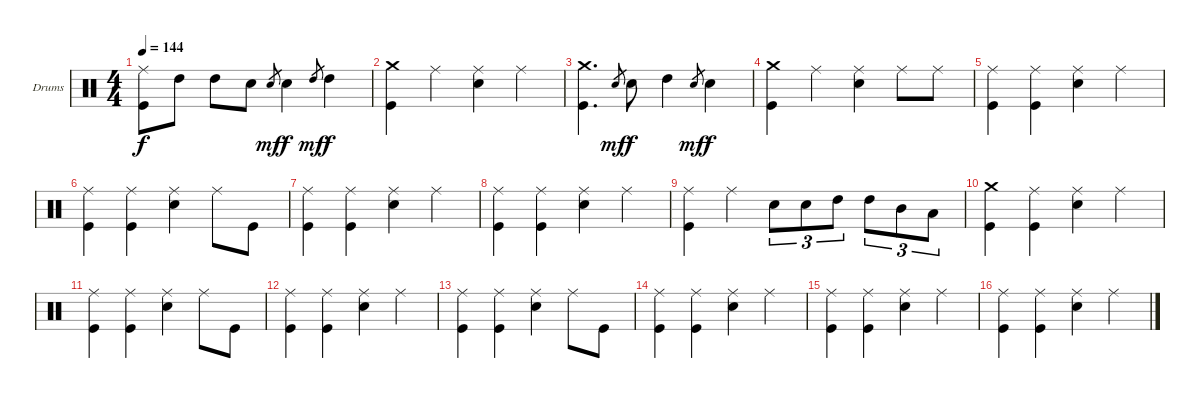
\bracketExtendMode groupsimilarinstruments
\firstSystemTrackNameOrientation horizontal
\otherSystemsTrackNameOrientation horizontal
\track ("Drumkit" "Drums") {multiBarRest instrument percussion}
\staff {score}
\articulation defaults
\ts (4 4)
\tempo 144
\clef neutral
\ks c
("Ride (middle)" "Kick (hit)").8{dy f} "High Tom (hit)".8 "High Tom (hit)".8 "Snare (hit) 2".8 "Snare (hit) 2".8{gr dy mf} "Snare (hit) 2".4{dy f} "High Tom (hit)".8{gr dy mf} "High Tom (hit)".4{dy f} |
("Crash medium (hit)" "Kick (hit)").4 "Ride (middle)".4 ("Ride (middle)" "Snare (hit) 2").4 "Ride (middle)".4 |
("Crash medium (hit)" "Kick (hit)").4{d} "Snare (hit) 2".8{gr dy mf} "Snare (hit) 2".8{dy f} "High Tom (hit)".4 "Snare (hit) 2".8{gr dy mf} "Snare (hit) 2".4{dy f} |
("Crash medium (hit)" "Kick (hit)").4 "Ride (middle)".4 ("Ride (middle)" "Snare (hit) 2").4 "Ride (middle)".8 "Ride (middle)".8 |
("Ride (middle)" "Kick (hit)").4 ("Ride (middle)" "Kick (hit)").4 ("Ride (middle)" "Snare (hit) 2").4 "Ride (middle)".4 |
("Ride (middle)" "Kick (hit)").4 ("Ride (middle)" "Kick (hit)").4 ("Ride (middle)" "Snare (hit) 2").4 "Ride (middle)".8 "Kick (hit)".8 |
("Ride (middle)" "Kick (hit)").4 ("Ride (middle)" "Kick (hit)").4 ("Ride (middle)" "Snare (hit) 2").4 "Ride (middle)".4 |
("Ride (middle)" "Kick (hit)").4 ("Ride (middle)" "Kick (hit)").4 ("Ride (middle)" "Snare (hit) 2").4 "Ride (middle)".4 |
("Ride (middle)" "Kick (hit)").4 "Ride (middle)".4 "Snare (hit) 2".8{tu (3 2)} "Snare (hit) 2".8{tu (3 2)} "High Tom (hit)".8{tu (3 2)} "High Tom (hit)".8{tu (3 2)} "Mid Tom (hit)".8{tu (3 2)} "Low Tom (hit)".8{tu (3 2)} |
("Crash medium (hit)" "Kick (hit)").4 ("Ride (middle)" "Kick (hit)").4 ("Ride (middle)" "Snare (hit) 2").4 "Ride (middle)".4 |
("Ride (middle)" "Kick (hit)").4 ("Ride (middle)" "Kick (hit)").4 ("Ride (middle)" "Snare (hit) 2").4 "Ride (middle)".8 "Kick (hit)".8 |
("Ride (middle)" "Kick (hit)").4 ("Ride (middle)" "Kick (hit)").4 ("Ride (middle)" "Snare (hit) 2").4 "Ride (middle)".4 |
("Ride (middle)" "Kick (hit)").4 ("Ride (middle)" "Kick (hit)").4 ("Ride (middle)" "Snare (hit) 2").4 "Ride (middle)".8 "Kick (hit)".8 |
("Ride (middle)" "Kick (hit)").4 ("Ride (middle)" "Kick (hit)").4 ("Ride (middle)" "Snare (hit) 2").4 "Ride (middle)".4 |
("Ride (middle)" "Kick (hit)").4 ("Ride (middle)" "Kick (hit)").4 ("Ride (middle)" "Snare (hit) 2").4 "Ride (middle)".4 |
("Ride (middle)" "Kick (hit)").4 ("Ride (middle)" "Kick (hit)").4 ("Ride (middle)" "Snare (hit) 2").4 "Ride (middle)".4
